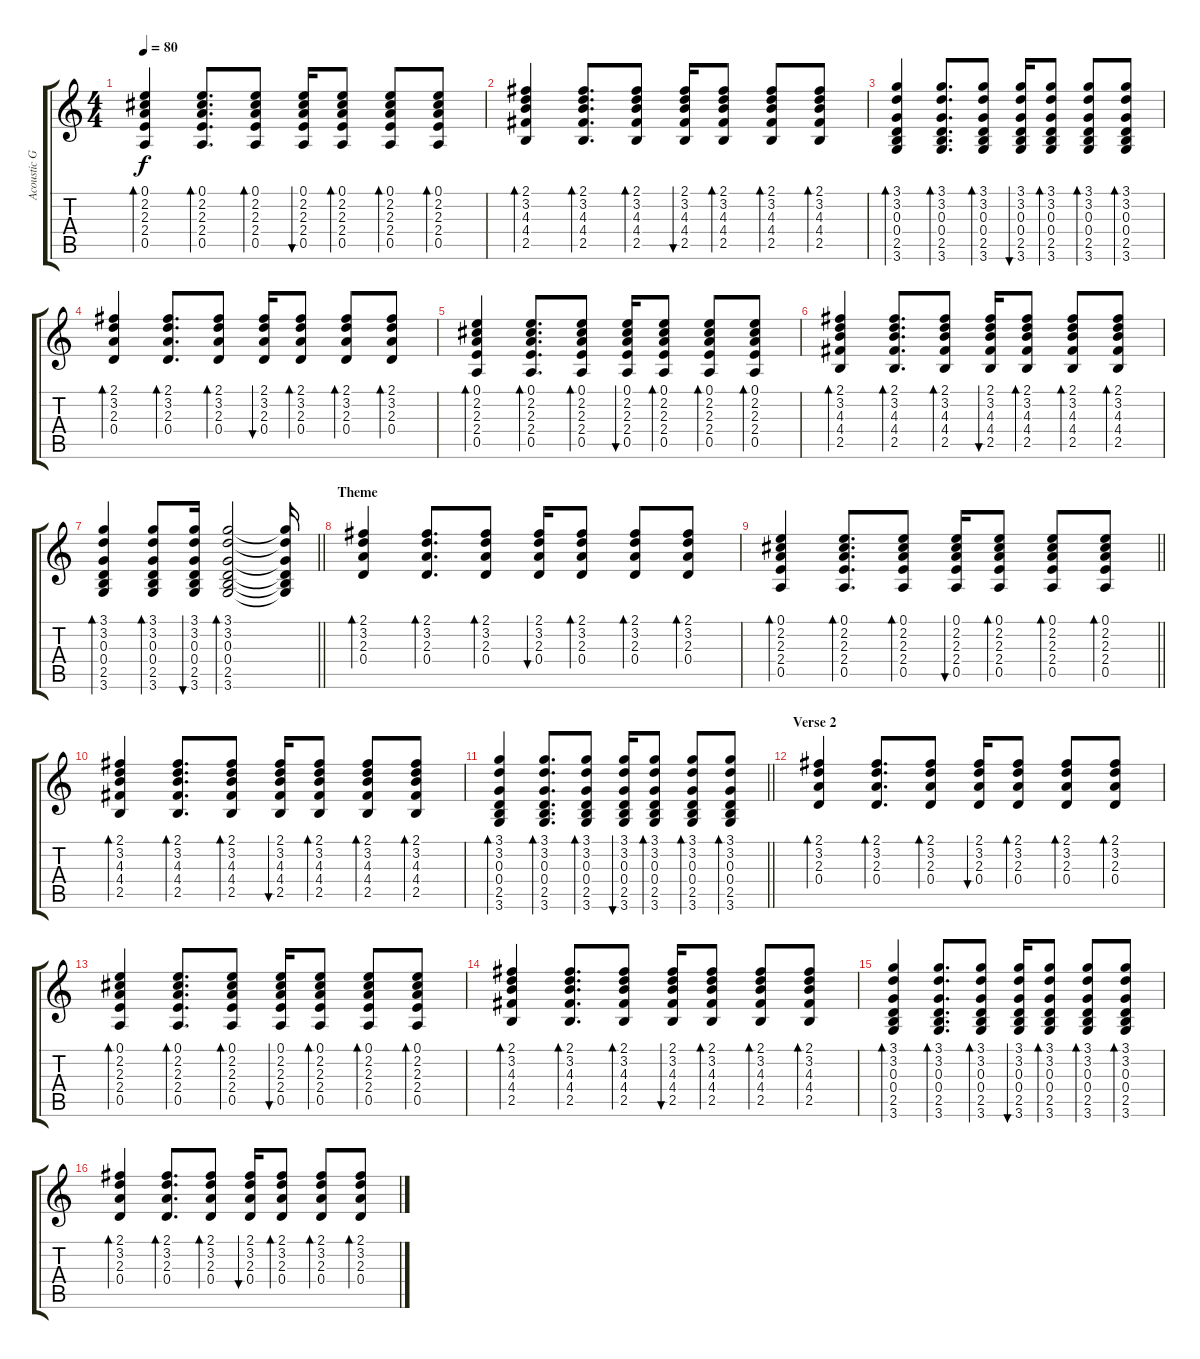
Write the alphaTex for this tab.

\track ("Acoustic Guitar" "Acoustic G") {instrument acousticguitarsteel}
\staff {score tabs}
\tuning (E4 B3 G3 D3 A2 E2) {hide}
\ts (4 4)
\tempo 80
\clef g2
\ks c
(0.1 2.2 2.3 2.4 0.5).4{bd 30 dy f} (0.1 2.2 2.3 2.4 0.5).8{d bd 30} (0.1 2.2 2.3 2.4 0.5).8{bd 30} (0.1 2.2 2.3 2.4 0.5).16{bu 30} (0.1 2.2 2.3 2.4 0.5).8{bd 30} (0.1 2.2 2.3 2.4 0.5).8{bd 30} (0.1 2.2 2.3 2.4 0.5).8{bd 30} |
(2.1 3.2 4.3 4.4 2.5).4{bd 30} (2.1 3.2 4.3 4.4 2.5).8{d bd 30} (2.1 3.2 4.3 4.4 2.5).8{bd 30} (2.1 3.2 4.3 4.4 2.5).16{bu 30} (2.1 3.2 4.3 4.4 2.5).8{bd 30} (2.1 3.2 4.3 4.4 2.5).8{bd 30} (2.1 3.2 4.3 4.4 2.5).8{bd 30} |
(3.1 3.2 0.3 0.4 2.5 3.6).4{bd 30} (3.1 3.2 0.3 0.4 2.5 3.6).8{d bd 30} (3.1 3.2 0.3 0.4 2.5 3.6).8{bd 30} (3.1 3.2 0.3 0.4 2.5 3.6).16{bu 30} (3.1 3.2 0.3 0.4 2.5 3.6).8{bd 30} (3.1 3.2 0.3 0.4 2.5 3.6).8{bd 30} (3.1 3.2 0.3 0.4 2.5 3.6).8{bd 30} |
(2.1 3.2 2.3 0.4).4{bd 30} (2.1 3.2 2.3 0.4).8{d bd 30} (2.1 3.2 2.3 0.4).8{bd 30} (2.1 3.2 2.3 0.4).16{bu 30} (2.1 3.2 2.3 0.4).8{bd 30} (2.1 3.2 2.3 0.4).8{bd 30} (2.1 3.2 2.3 0.4).8{bd 30} |
(0.1 2.2 2.3 2.4 0.5).4{bd 30} (0.1 2.2 2.3 2.4 0.5).8{d bd 30} (0.1 2.2 2.3 2.4 0.5).8{bd 30} (0.1 2.2 2.3 2.4 0.5).16{bu 30} (0.1 2.2 2.3 2.4 0.5).8{bd 30} (0.1 2.2 2.3 2.4 0.5).8{bd 30} (0.1 2.2 2.3 2.4 0.5).8{bd 30} |
(2.1 3.2 4.3 4.4 2.5).4{bd 30} (2.1 3.2 4.3 4.4 2.5).8{d bd 30} (2.1 3.2 4.3 4.4 2.5).8{bd 30} (2.1 3.2 4.3 4.4 2.5).16{bu 30} (2.1 3.2 4.3 4.4 2.5).8{bd 30} (2.1 3.2 4.3 4.4 2.5).8{bd 30} (2.1 3.2 4.3 4.4 2.5).8{bd 30} |
\barLineRight lightlight
(3.1 3.2 0.3 0.4 2.5 3.6).4{bd 30} (3.1 3.2 0.3 0.4 2.5 3.6).8{bd 30} (3.1 3.2 0.3 0.4 2.5 3.6).16{bu 30} (3.1 3.2 0.3 0.4 2.5 3.6).2{bd 30} (3.1{t} 3.2{t} 0.3{t} 0.4{t} 2.5{t} 3.6{t}).16 |
\section ("" "Theme")
(2.1 3.2 2.3 0.4).4{bd 30} (2.1 3.2 2.3 0.4).8{d bd 30} (2.1 3.2 2.3 0.4).8{bd 30} (2.1 3.2 2.3 0.4).16{bu 30} (2.1 3.2 2.3 0.4).8{bd 30} (2.1 3.2 2.3 0.4).8{bd 30} (2.1 3.2 2.3 0.4).8{bd 30} |
\barLineRight lightlight
(0.1 2.2 2.3 2.4 0.5).4{bd 30} (0.1 2.2 2.3 2.4 0.5).8{d bd 30} (0.1 2.2 2.3 2.4 0.5).8{bd 30} (0.1 2.2 2.3 2.4 0.5).16{bu 30} (0.1 2.2 2.3 2.4 0.5).8{bd 30} (0.1 2.2 2.3 2.4 0.5).8{bd 30} (0.1 2.2 2.3 2.4 0.5).8{bd 30} |
(2.1 3.2 4.3 4.4 2.5).4{bd 30} (2.1 3.2 4.3 4.4 2.5).8{d bd 30} (2.1 3.2 4.3 4.4 2.5).8{bd 30} (2.1 3.2 4.3 4.4 2.5).16{bu 30} (2.1 3.2 4.3 4.4 2.5).8{bd 30} (2.1 3.2 4.3 4.4 2.5).8{bd 30} (2.1 3.2 4.3 4.4 2.5).8{bd 30} |
\barLineRight lightlight
(3.1 3.2 0.3 0.4 2.5 3.6).4{bd 30} (3.1 3.2 0.3 0.4 2.5 3.6).8{d bd 30} (3.1 3.2 0.3 0.4 2.5 3.6).8{bd 30} (3.1 3.2 0.3 0.4 2.5 3.6).16{bu 30} (3.1 3.2 0.3 0.4 2.5 3.6).8{bd 30} (3.1 3.2 0.3 0.4 2.5 3.6).8{bd 30} (3.1 3.2 0.3 0.4 2.5 3.6).8{bd 30} |
\section ("" "Verse 2")
(2.1 3.2 2.3 0.4).4{bd 30} (2.1 3.2 2.3 0.4).8{d bd 30} (2.1 3.2 2.3 0.4).8{bd 30} (2.1 3.2 2.3 0.4).16{bu 30} (2.1 3.2 2.3 0.4).8{bd 30} (2.1 3.2 2.3 0.4).8{bd 30} (2.1 3.2 2.3 0.4).8{bd 30} |
(0.1 2.2 2.3 2.4 0.5).4{bd 30} (0.1 2.2 2.3 2.4 0.5).8{d bd 30} (0.1 2.2 2.3 2.4 0.5).8{bd 30} (0.1 2.2 2.3 2.4 0.5).16{bu 30} (0.1 2.2 2.3 2.4 0.5).8{bd 30} (0.1 2.2 2.3 2.4 0.5).8{bd 30} (0.1 2.2 2.3 2.4 0.5).8{bd 30} |
(2.1 3.2 4.3 4.4 2.5).4{bd 30} (2.1 3.2 4.3 4.4 2.5).8{d bd 30} (2.1 3.2 4.3 4.4 2.5).8{bd 30} (2.1 3.2 4.3 4.4 2.5).16{bu 30} (2.1 3.2 4.3 4.4 2.5).8{bd 30} (2.1 3.2 4.3 4.4 2.5).8{bd 30} (2.1 3.2 4.3 4.4 2.5).8{bd 30} |
(3.1 3.2 0.3 0.4 2.5 3.6).4{bd 30} (3.1 3.2 0.3 0.4 2.5 3.6).8{d bd 30} (3.1 3.2 0.3 0.4 2.5 3.6).8{bd 30} (3.1 3.2 0.3 0.4 2.5 3.6).16{bu 30} (3.1 3.2 0.3 0.4 2.5 3.6).8{bd 30} (3.1 3.2 0.3 0.4 2.5 3.6).8{bd 30} (3.1 3.2 0.3 0.4 2.5 3.6).8{bd 30} |
(2.1 3.2 2.3 0.4).4{bd 30} (2.1 3.2 2.3 0.4).8{d bd 30} (2.1 3.2 2.3 0.4).8{bd 30} (2.1 3.2 2.3 0.4).16{bu 30} (2.1 3.2 2.3 0.4).8{bd 30} (2.1 3.2 2.3 0.4).8{bd 30} (2.1 3.2 2.3 0.4).8{bd 30}
